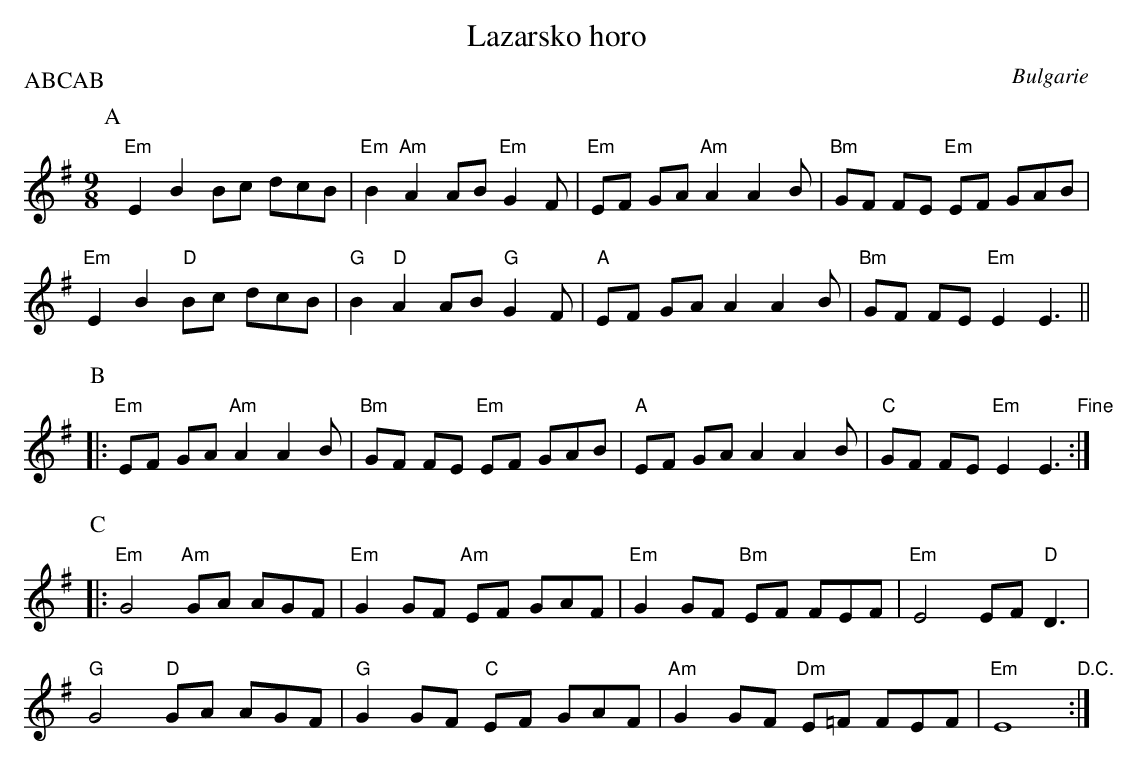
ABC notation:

X:1
T:Lazarsko horo
O:Bulgarie
P:ABCAB
M:9/8
L:1/8
K:Em
P:A
y"Em"E2 B2 Bc dcB | "Em"B2 "Am"A2 AB "Em"G2F | "Em"EF GA "Am"A2 A2B | "Bm"GF FE "Em"EF GAB |
"Em"E2 B2 "D"Bc dcB | "G"B2 "D"A2 AB "G"G2F | "A"EF GA A2 A2B | "Bm"GF FE "Em"E2 E3 ||
P:B
|: "Em"EF GA "Am"A2 A2B | "Bm"GF FE "Em"EF GAB | "A"EF GA A2 A2B | "C"GF FE "Em"E2 E3 "Fine":|
P:C
|: "Em"G4 "Am"GA AGF | "Em"G2 GF "Am"EF GAF | "Em"G2 GF "Bm"EF FEF | "Em"E4 EF "D"D3 |
"G"G4 "D"GA AGF | "G"G2 GF "C"EF GAF | "Am"G2 GF "Dm"E=F FEF | "Em"E8 "D.C.":|
